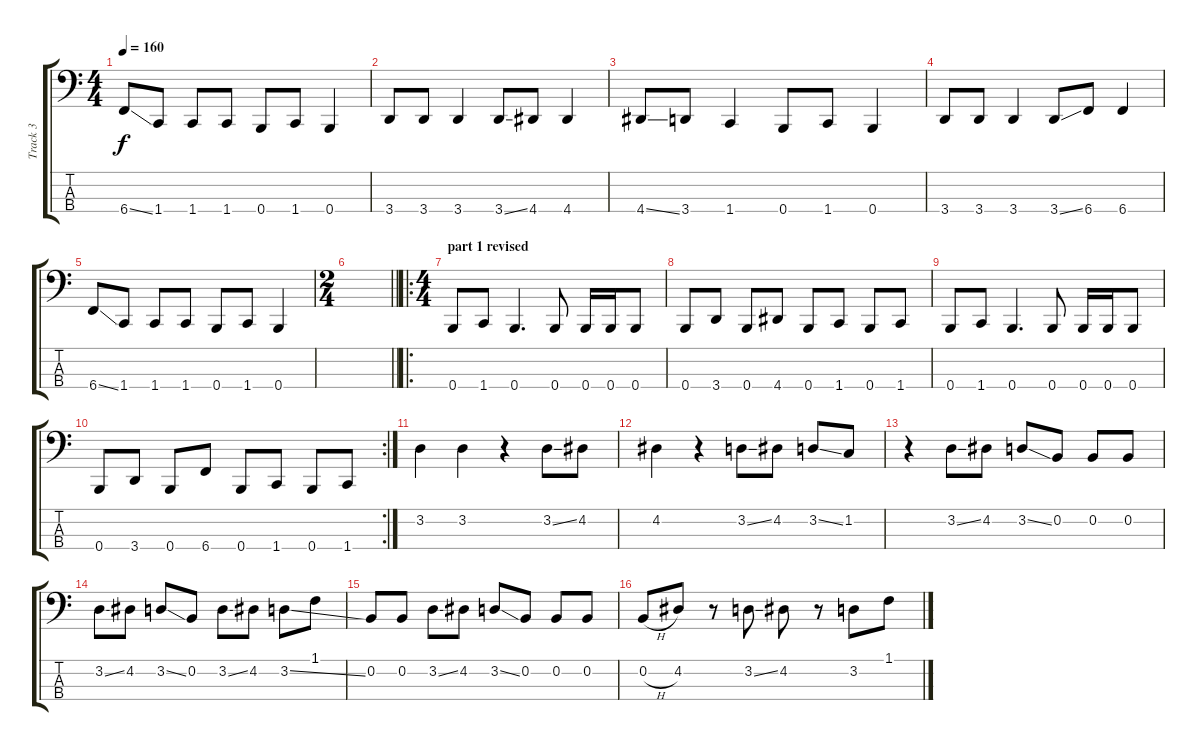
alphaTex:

\track ("Track 3" "Track 3") {instrument electricbasspick}
\staff {score tabs}
\tuning (E2 B1 Gb1 B0) {hide}
\ts (4 4)
\tempo 160
\clef f4
\ks c
6.4{ss}.8{dy f} 1.4.8 1.4.8 1.4.8 0.4.8 1.4.8 0.4.4 |
3.4.8 3.4.8 3.4.4 3.4{ss}.8 4.4.8 4.4.4 |
4.4{ss}.8 3.4.8 1.4.4 0.4.8 1.4.8 0.4.4 |
3.4.8 3.4.8 3.4.4 3.4{ss}.8 6.4.8 6.4.4 |
6.4{ss}.8 1.4.8 1.4.8 1.4.8 0.4.8 1.4.8 0.4.4 |
\ts (2 4)
\barLineRight lightlight
|
\ro
\ts (4 4)
\section ("" "part 1 revised")
0.4.8 1.4.8 0.4.4{d} 0.4.8 0.4.16 0.4.16 0.4.8 |
0.4.8 3.4.8 0.4.8 4.4.8 0.4.8 1.4.8 0.4.8 1.4.8 |
0.4.8 1.4.8 0.4.4{d} 0.4.8 0.4.16 0.4.16 0.4.8 |
\rc 2
0.4.8 3.4.8 0.4.8 6.4.8 0.4.8 1.4.8 0.4.8 1.4.8 |
3.2.4 3.2.4 r.4 3.2{ss}.8 4.2.8 |
4.2.4 r.4 3.2{ss}.8 4.2.8 3.2{ss}.8 1.2.8 |
r.4 3.2{ss}.8 4.2.8 3.2{ss}.8 0.2.8 0.2.8 0.2.8 |
3.2{ss}.8 4.2.8 3.2{ss}.8 0.2.8 3.2{ss}.8 4.2.8 3.2{ss}.8 1.1.8 |
0.2.8 0.2.8 3.2{ss}.8 4.2.8 3.2{ss}.8 0.2.8 0.2.8 0.2.8 |
0.2{h}.8 4.2.8 r.8 3.2{ss}.8 4.2.8 r.8 3.2{ss}.8 1.1.8
